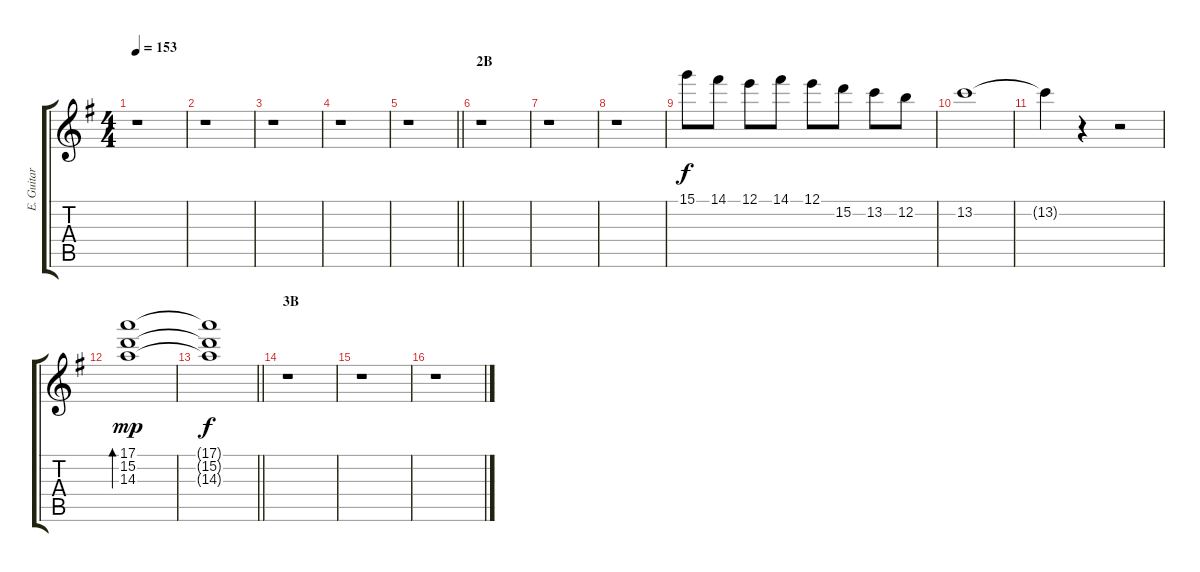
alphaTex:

\track ("E. Guitar II" "E. Guitar ") {instrument electricguitarjazz}
\staff {score tabs}
\tuning (E4 B3 G3 D3 A2 E2) {hide}
\ts (4 4)
\tempo 153
\clef g2
\ks g
r.1{dy f} |
r.1 |
r.1 |
r.1 |
\barLineRight lightlight
r.1 |
\section ("" "2B")
r.1 |
r.1 |
r.1 |
15.1.8 14.1.8 12.1.8 14.1.8 12.1.8 15.2.8 13.2.8 12.2.8 |
13.2.1 |
13.2{t}.4 r.4 r.2 |
(17.1 15.2 14.3).1{bd 240 dy mp} |
\barLineRight lightlight
(17.1{t} 15.2{t} 14.3{t}).1{dy f} |
\section ("" "3B")
r.1 |
r.1 |
r.1
